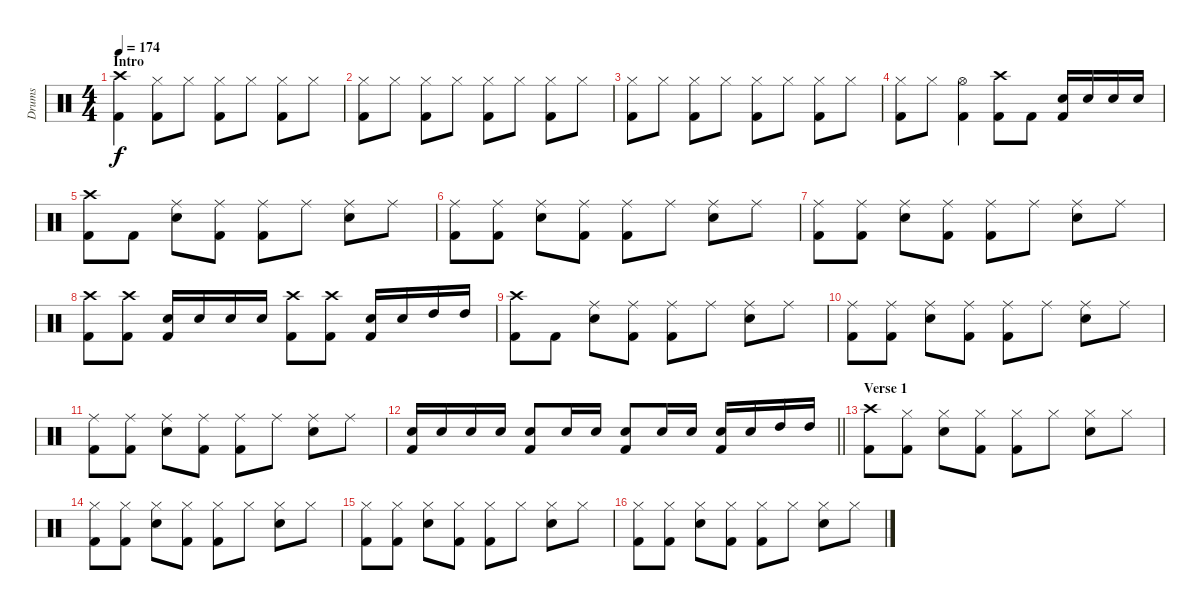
\track ("Drums" "Drums") {instrument percussion}
\staff {score}
\articulation defaults
\ts (4 4)
\section ("" "Intro")
\tempo 174
\clef neutral
\ks c
("Crash high (hit)" "Kick (hit) 2").4{dy f} ("Hi-Hat (closed)" "Kick (hit) 2").8 "Hi-Hat (closed)".8 ("Hi-Hat (closed)" "Kick (hit) 2").8 "Hi-Hat (closed)".8 ("Hi-Hat (closed)" "Kick (hit) 2").8 "Hi-Hat (closed)".8 |
("Hi-Hat (closed)" "Kick (hit) 2").8 "Hi-Hat (closed)".8 ("Hi-Hat (closed)" "Kick (hit) 2").8 "Hi-Hat (closed)".8 ("Hi-Hat (closed)" "Kick (hit) 2").8 "Hi-Hat (closed)".8 ("Hi-Hat (closed)" "Kick (hit) 2").8 "Hi-Hat (closed)".8 |
("Hi-Hat (closed)" "Kick (hit) 2").8 "Hi-Hat (closed)".8 ("Hi-Hat (closed)" "Kick (hit) 2").8 "Hi-Hat (closed)".8 ("Hi-Hat (closed)" "Kick (hit) 2").8 "Hi-Hat (closed)".8 ("Hi-Hat (closed)" "Kick (hit) 2").8 "Hi-Hat (closed)".8 |
("Hi-Hat (closed)" "Kick (hit) 2").8 "Hi-Hat (closed)".8 ("Hi-Hat (open)" "Kick (hit) 2").4 ("Crash high (hit)" "Kick (hit) 2").8 "Kick (hit) 2".8 ("Electric Snare (hit)" "Kick (hit) 2").16 "Electric Snare (hit)".16 "Electric Snare (hit)".16 "Electric Snare (hit)".16 |
("Crash high (hit)" "Kick (hit) 2").8 "Kick (hit) 2".8 ("Ride (middle)" "Electric Snare (hit)").8 ("Ride (middle)" "Kick (hit) 2").8 ("Ride (middle)" "Kick (hit) 2").8 "Ride (middle)".8 ("Ride (middle)" "Electric Snare (hit)").8 "Ride (middle)".8 |
("Ride (middle)" "Kick (hit) 2").8 ("Ride (middle)" "Kick (hit) 2").8 ("Ride (middle)" "Electric Snare (hit)").8 ("Ride (middle)" "Kick (hit) 2").8 ("Ride (middle)" "Kick (hit) 2").8 "Ride (middle)".8 ("Ride (middle)" "Electric Snare (hit)").8 "Ride (middle)".8 |
("Ride (middle)" "Kick (hit) 2").8 ("Ride (middle)" "Kick (hit) 2").8 ("Ride (middle)" "Electric Snare (hit)").8 ("Ride (middle)" "Kick (hit) 2").8 ("Ride (middle)" "Kick (hit) 2").8 "Ride (middle)".8 ("Ride (middle)" "Electric Snare (hit)").8 "Ride (middle)".8 |
("Crash high (hit)" "Kick (hit) 2").8 ("Crash high (hit)" "Kick (hit) 2").8 ("Electric Snare (hit)" "Kick (hit) 2").16 "Electric Snare (hit)".16 "Electric Snare (hit)".16 "Electric Snare (hit)".16 ("Crash high (hit)" "Kick (hit) 2").8 ("Crash high (hit)" "Kick (hit) 2").8 ("Electric Snare (hit)" "Kick (hit) 2").16 "Electric Snare (hit)".16 "High Tom (hit)".16 "High Tom (hit)".16 |
("Crash high (hit)" "Kick (hit) 2").8 "Kick (hit) 2".8 ("Ride (middle)" "Electric Snare (hit)").8 ("Ride (middle)" "Kick (hit) 2").8 ("Ride (middle)" "Kick (hit) 2").8 "Ride (middle)".8 ("Ride (middle)" "Electric Snare (hit)").8 "Ride (middle)".8 |
("Ride (middle)" "Kick (hit) 2").8 ("Ride (middle)" "Kick (hit) 2").8 ("Ride (middle)" "Electric Snare (hit)").8 ("Ride (middle)" "Kick (hit) 2").8 ("Ride (middle)" "Kick (hit) 2").8 "Ride (middle)".8 ("Ride (middle)" "Electric Snare (hit)").8 "Ride (middle)".8 |
("Ride (middle)" "Kick (hit) 2").8 ("Ride (middle)" "Kick (hit) 2").8 ("Ride (middle)" "Electric Snare (hit)").8 ("Ride (middle)" "Kick (hit) 2").8 ("Ride (middle)" "Kick (hit) 2").8 "Ride (middle)".8 ("Ride (middle)" "Electric Snare (hit)").8 "Ride (middle)".8 |
\barLineRight lightlight
("Electric Snare (hit)" "Kick (hit) 2").16 "Electric Snare (hit)".16 "Electric Snare (hit)".16 "Electric Snare (hit)".16 ("Electric Snare (hit)" "Kick (hit) 2").8 "Electric Snare (hit)".16 "Electric Snare (hit)".16 ("Electric Snare (hit)" "Kick (hit) 2").8 "Electric Snare (hit)".16 "Electric Snare (hit)".16 ("Electric Snare (hit)" "Kick (hit) 2").16 "Electric Snare (hit)".16 "High Tom (hit)".16 "High Tom (hit)".16 |
\section ("" "Verse 1")
("Crash high (hit)" "Kick (hit) 2").8 ("Hi-Hat (closed)" "Kick (hit) 2").8 ("Hi-Hat (closed)" "Electric Snare (hit)").8 ("Hi-Hat (closed)" "Kick (hit) 2").8 ("Hi-Hat (closed)" "Kick (hit) 2").8 "Hi-Hat (closed)".8 ("Hi-Hat (closed)" "Electric Snare (hit)").8 "Hi-Hat (closed)".8 |
("Hi-Hat (closed)" "Kick (hit) 2").8 ("Hi-Hat (closed)" "Kick (hit) 2").8 ("Hi-Hat (closed)" "Electric Snare (hit)").8 ("Hi-Hat (closed)" "Kick (hit) 2").8 ("Hi-Hat (closed)" "Kick (hit) 2").8 "Hi-Hat (closed)".8 ("Hi-Hat (closed)" "Electric Snare (hit)").8 "Hi-Hat (closed)".8 |
("Hi-Hat (closed)" "Kick (hit) 2").8 ("Hi-Hat (closed)" "Kick (hit) 2").8 ("Hi-Hat (closed)" "Electric Snare (hit)").8 ("Hi-Hat (closed)" "Kick (hit) 2").8 ("Hi-Hat (closed)" "Kick (hit) 2").8 "Hi-Hat (closed)".8 ("Hi-Hat (closed)" "Electric Snare (hit)").8 "Hi-Hat (closed)".8 |
("Hi-Hat (closed)" "Kick (hit) 2").8 ("Hi-Hat (closed)" "Kick (hit) 2").8 ("Hi-Hat (closed)" "Electric Snare (hit)").8 ("Hi-Hat (closed)" "Kick (hit) 2").8 ("Hi-Hat (closed)" "Kick (hit) 2").8 "Hi-Hat (closed)".8 ("Hi-Hat (closed)" "Electric Snare (hit)").8 "Hi-Hat (closed)".8
